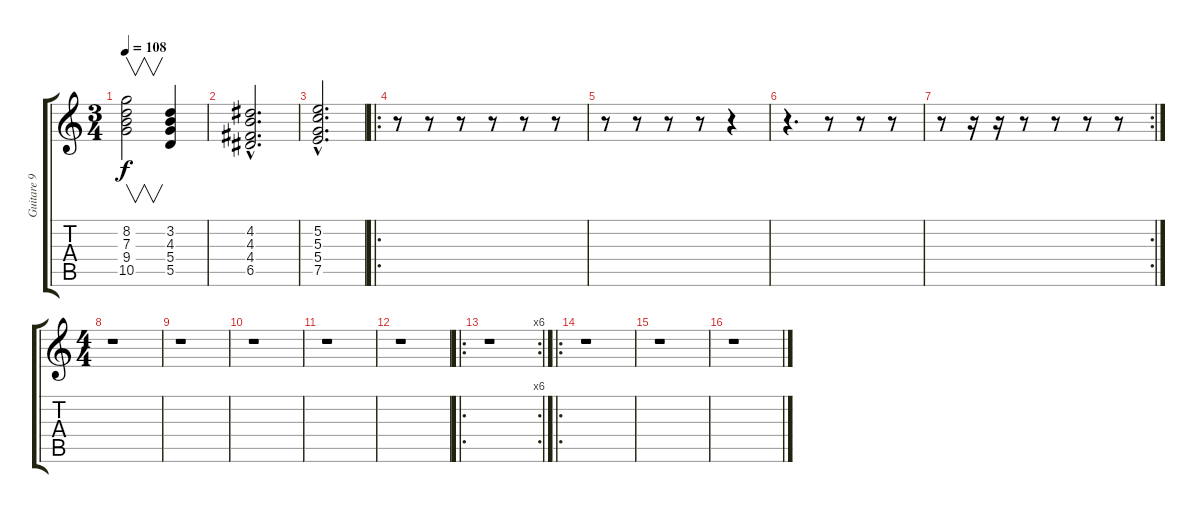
\track ("Guitare 9 W / Disto" "Guitare 9 ") {instrument distortionguitar}
\staff {score tabs}
\tuning (E4 B3 G3 D3 A2 E2) {hide}
\ts (3 4)
\tempo 108
\clef g2
\ks c
(8.2 7.3 9.4 10.5).2{v dy f} (3.2 4.3 5.4 5.5).4 |
(4.2{hac} 4.3{hac} 4.4{hac} 6.5{hac}).2{d} |
(5.2{hac} 5.3{hac} 5.4{hac} 7.5{hac}).2{d} |
\ro
r.8 r.8 r.8 r.8 r.8 r.8 |
r.8 r.8 r.8 r.8 r.4 |
r.4{d} r.8 r.8 r.8 |
\rc 2
r.8 r.16 r.16 r.8 r.8 r.8 r.8 |
\ts (4 4)
r.1 |
r.1 |
r.1 |
r.1 |
r.1 |
\ro
\rc 6
r.1 |
\ro
r.1 |
r.1 |
r.1
